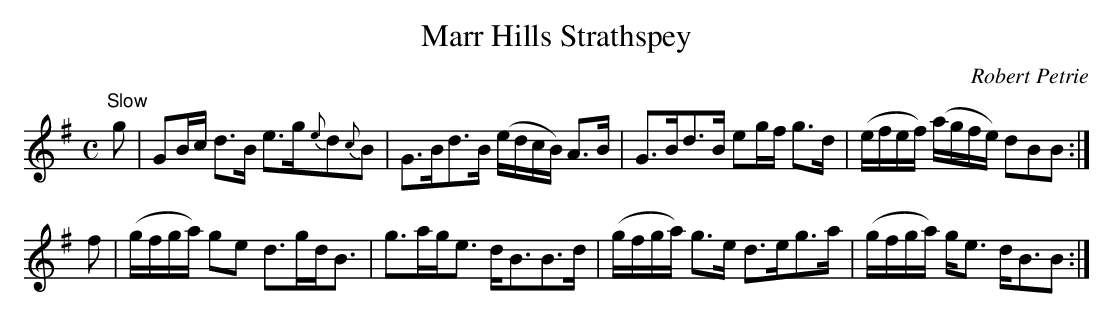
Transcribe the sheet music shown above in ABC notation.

X:1
T:Marr Hills Strathspey
C:Robert Petrie
L:1/8
M:C
K:G
"^Slow"
g| GB/c/     d>B e>g{e }d{c }B| G>Bd>B              (e/d/c/B/) A>B|\
   G>Bd>B        eg/f/ g>d  |(e/f/e/f/) (a/g/f/e/) dBB         :|
f|(g/f/g/a/) ge  d>gd<B     | g>ag<e               d<BB>d       |\
  (g/f/g/a/) g>e d>eg>a     |(g/f/g/a/)  g<e       d<BB        :|
